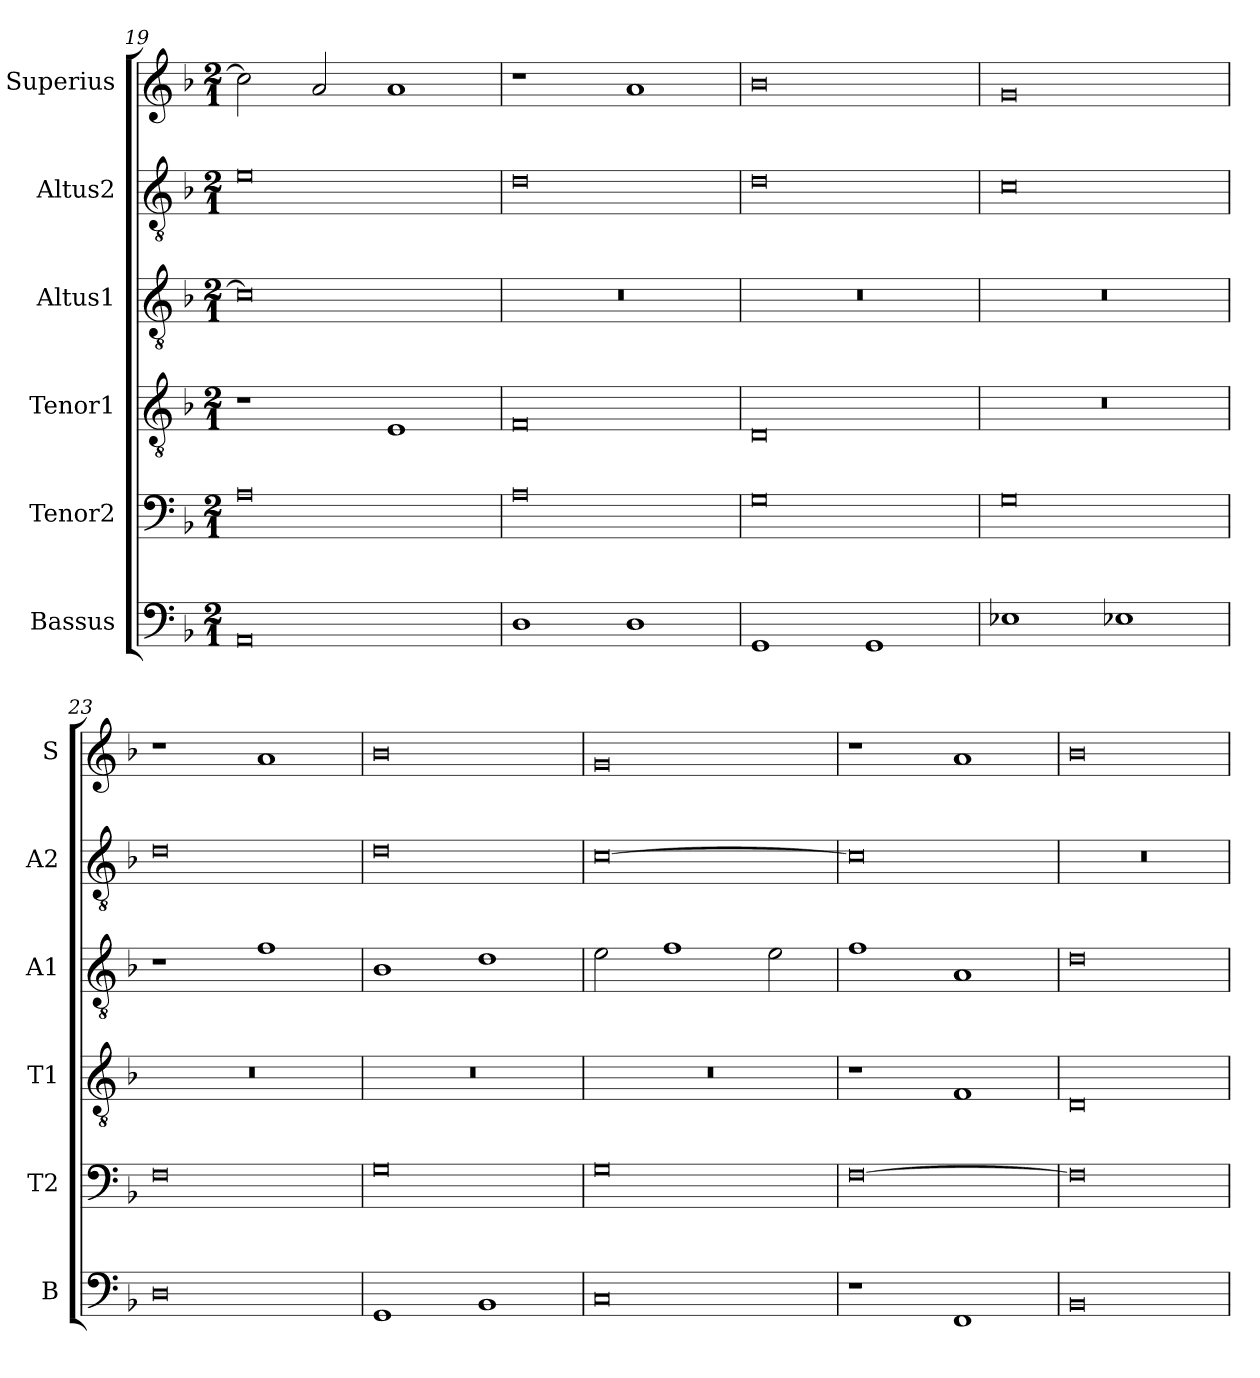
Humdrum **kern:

**kern	**kern	**kern	**kern	**kern	**kern
*part6	*part5	*part4	*part3	*part2	*part1
*staff6	*staff5	*staff4	*staff3	*staff2	*staff1
*I"Bassus	*I"Tenor2	*I"Tenor1	*I"Altus1	*I"Altus2	*I"Superius
*I'B	*I'T2	*I'T1	*I'A1	*I'A2	*I'S
*clefF4	*clefF4	*clefGv2	*clefGv2	*clefGv2	*clefG2
*k[b-]	*k[b-]	*k[b-]	*k[b-]	*k[b-]	*k[b-]
*M2/1	*M2/1	*M2/1	*M2/1	*M2/1	*M2/1
=19	=19	=19	=19	=19	=19
0AA	0A	1r	0c]	0e	2cc\]
.	.	.	.	.	2a/
.	.	1E	.	.	1a
=20	=20	=20	=20	=20	=20
1D	0A	0F	0r	0d	1r
1D	.	.	.	.	1a
=21	=21	=21	=21	=21	=21
1GG	0G	0D	0r	0d	0b-
1GG	.	.	.	.	.
=22	=22	=22	=22	=22	=22
1E-X	0G	0r	0r	0c	0g
1E-X	.	.	.	.	.
=23	=23	=23	=23	=23	=23
0D	0F	0r	1r	0d	1r
.	.	.	1f	.	1a
=24	=24	=24	=24	=24	=24
1GG	0G	0r	1B-	0d	0b-
1BB-	.	.	1d	.	.
=25	=25	=25	=25	=25	=25
0C	0G	0r	2e\	[0c	0g
.	.	.	1f	.	.
.	.	.	2e\	.	.
=26	=26	=26	=26	=26	=26
1r	[0F	1r	1f	0c]	1r
1FF	.	1F	1A	.	1a
=27	=27	=27	=27	=27	=27
0BB-	0F]	0D	0d	0r	0b-
=	=	=	=	=	=
*-	*-	*-	*-	*-	*-
